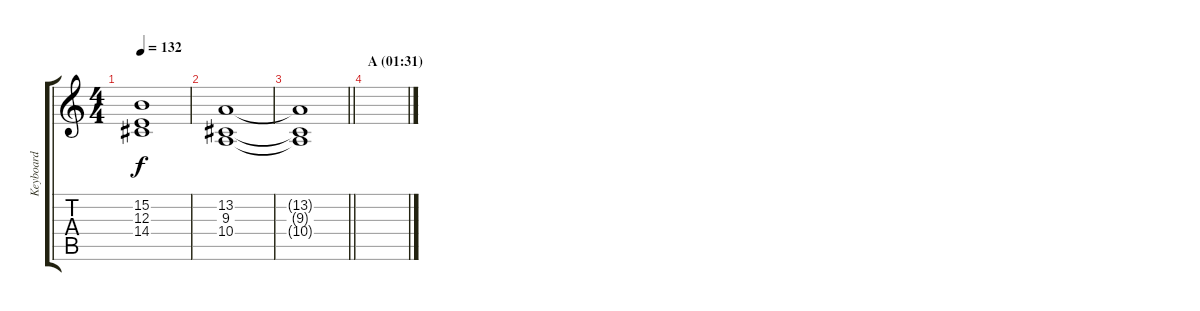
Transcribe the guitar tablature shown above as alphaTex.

\track ("Keyboard" "Keyboard") {instrument stringensemble2}
\staff {score tabs}
\tuning (Db4 Ab3 E3 B2 Gb2 Db2) {hide}
\ts (4 4)
\tempo 132
\clef g2
\ks c
(15.2 12.3{t} 14.4{t}).1{dy f} |
(13.2 9.3 10.4).1 |
\barLineRight lightlight
(13.2{t} 9.3{t} 10.4{t}).1 |
\section ("" "A (01:31)")
